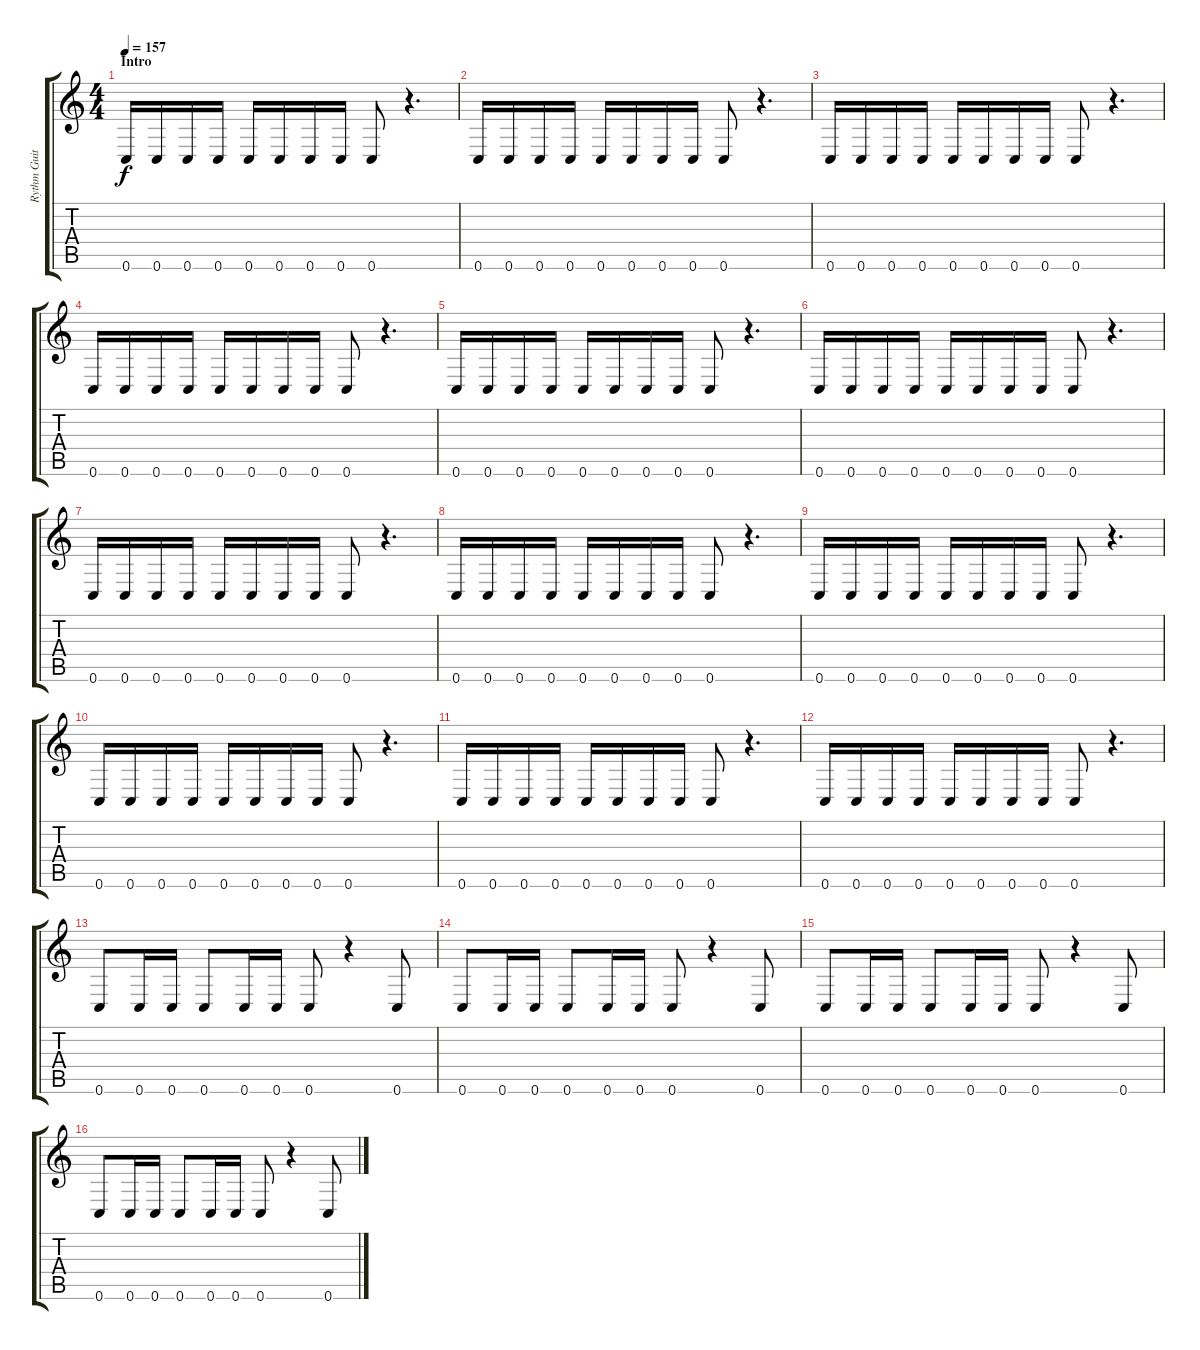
\track ("Rythm Guitar" "Rythm Guit") {instrument distortionguitar}
\staff {score tabs}
\tuning (D4 A3 F3 C3 G2 C2) {hide}
\ts (4 4)
\section ("" "Intro")
\tempo 157
\clef g2
\ks c
0.6.16{dy f instrument distortionguitar} 0.6.16 0.6.16 0.6.16 0.6.16 0.6.16 0.6.16 0.6.16 0.6.8 r.4{d} |
0.6.16 0.6.16 0.6.16 0.6.16 0.6.16 0.6.16 0.6.16 0.6.16 0.6.8 r.4{d} |
0.6.16 0.6.16 0.6.16 0.6.16 0.6.16 0.6.16 0.6.16 0.6.16 0.6.8 r.4{d} |
0.6.16 0.6.16 0.6.16 0.6.16 0.6.16 0.6.16 0.6.16 0.6.16 0.6.8 r.4{d} |
0.6.16 0.6.16 0.6.16 0.6.16 0.6.16 0.6.16 0.6.16 0.6.16 0.6.8 r.4{d} |
0.6.16 0.6.16 0.6.16 0.6.16 0.6.16 0.6.16 0.6.16 0.6.16 0.6.8 r.4{d} |
0.6.16 0.6.16 0.6.16 0.6.16 0.6.16 0.6.16 0.6.16 0.6.16 0.6.8 r.4{d} |
0.6.16 0.6.16 0.6.16 0.6.16 0.6.16 0.6.16 0.6.16 0.6.16 0.6.8 r.4{d} |
0.6.16 0.6.16 0.6.16 0.6.16 0.6.16 0.6.16 0.6.16 0.6.16 0.6.8 r.4{d} |
0.6.16 0.6.16 0.6.16 0.6.16 0.6.16 0.6.16 0.6.16 0.6.16 0.6.8 r.4{d} |
0.6.16 0.6.16 0.6.16 0.6.16 0.6.16 0.6.16 0.6.16 0.6.16 0.6.8 r.4{d} |
0.6.16 0.6.16 0.6.16 0.6.16 0.6.16 0.6.16 0.6.16 0.6.16 0.6.8 r.4{d} |
0.6.8 0.6.16 0.6.16 0.6.8 0.6.16 0.6.16 0.6.8 r.4 0.6.8 |
0.6.8 0.6.16 0.6.16 0.6.8 0.6.16 0.6.16 0.6.8 r.4 0.6.8 |
0.6.8 0.6.16 0.6.16 0.6.8 0.6.16 0.6.16 0.6.8 r.4 0.6.8 |
0.6.8 0.6.16 0.6.16 0.6.8 0.6.16 0.6.16 0.6.8 r.4 0.6.8
